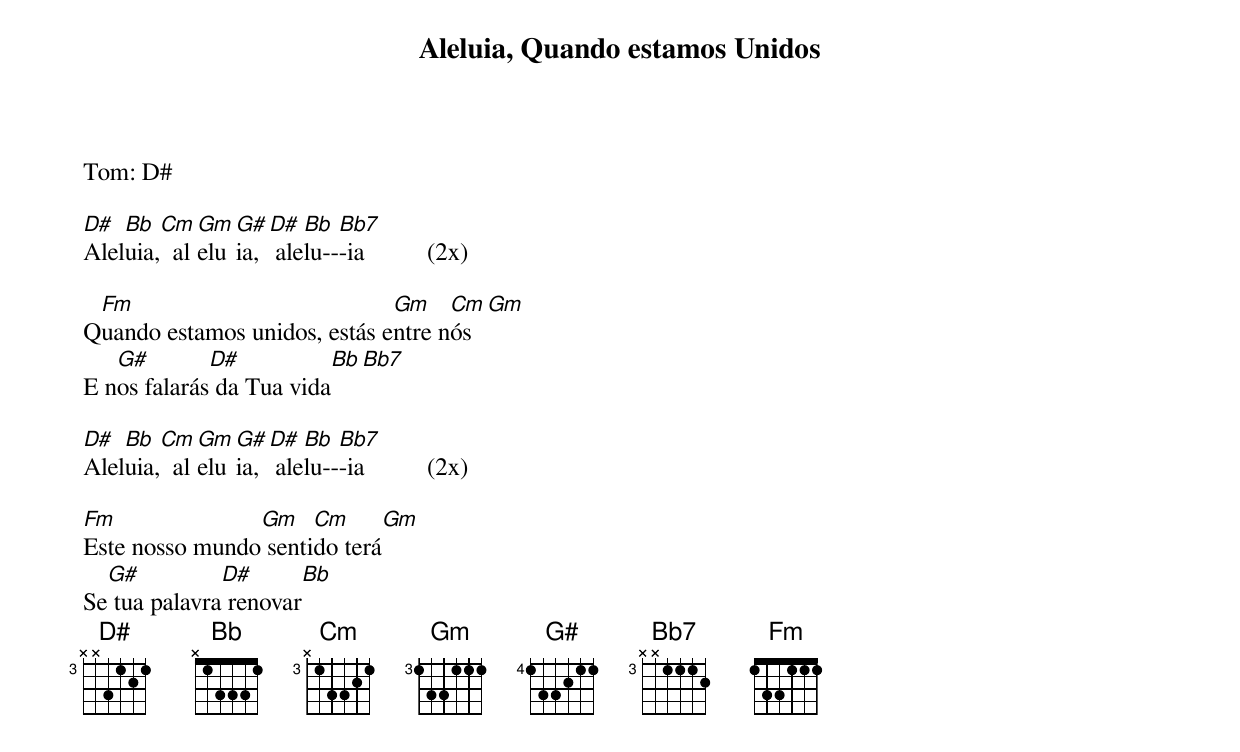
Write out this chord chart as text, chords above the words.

Aleluia, Quando estamos Unidos
Tom: D#

D#  Bb  Cm  Gm G#  D#  Bb  Bb7
Aleluia,  aleluia,  alelu---ia          (2x)

 Fm                           Gm    Cm               Gm
Quando estamos unidos, estás entre nós
   G#        D#                 Bb   Bb7
E nos falarás da Tua vida

D#  Bb  Cm  Gm G#  D#  Bb  Bb7
Aleluia,  aleluia,  alelu---ia          (2x)

Fm              Gm    Cm         Gm
Este nosso mundo sentido terá
  G#          D#             Bb
Se tua palavra renovar
